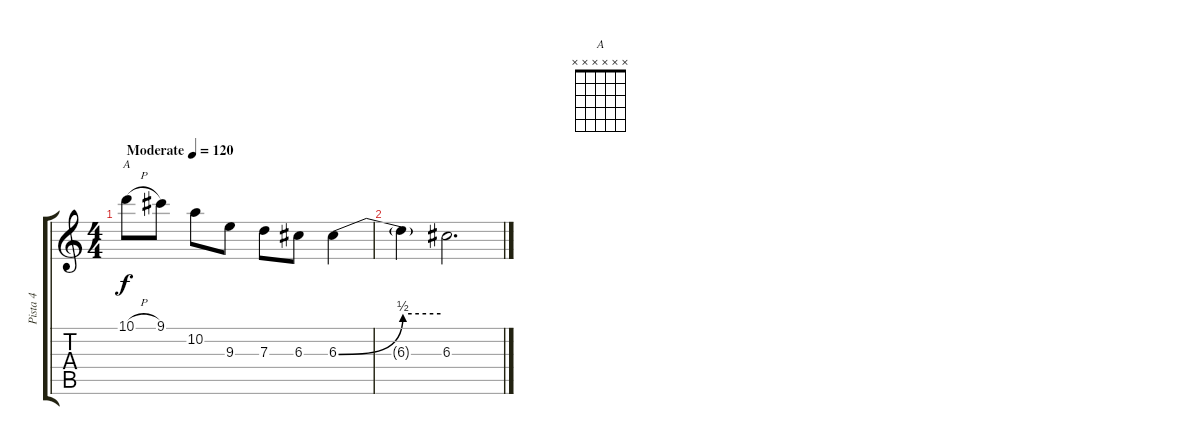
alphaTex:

\track ("Pista 4" "Pista 4") {mute instrument acousticguitarsteel}
\staff {score tabs}
\tuning (E4 B3 G3 D3 A2 E2) {hide}
\chord ("A" x x x x x x)
\ts (4 4)
\tempo (120 "Moderate")
\clef g2
\ks c
10.1{h}.8{ch "A" dy f instrument acousticguitarsteel} 9.1.8 10.2.8 9.3.8 7.3.8 6.3.8 6.3{be (bend 0 0 60 2)}.4 |
6.3{be (hold 0 2 60 2) t}.4 6.3.2{d}
